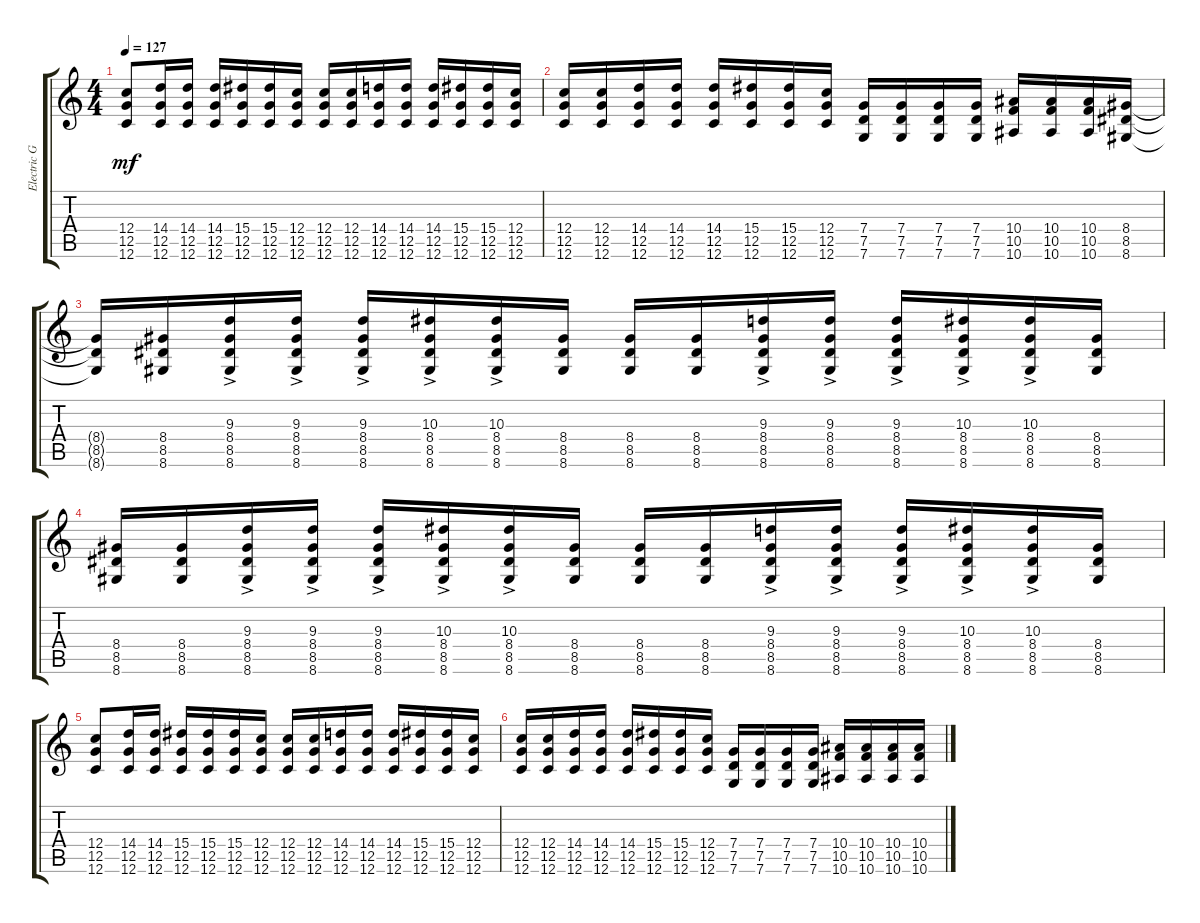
\track ("Electric Guitar" "Electric G") {instrument electricguitarclean}
\staff {score tabs}
\tuning (D4 A3 F3 C3 G2 C2) {hide}
\ts (4 4)
\tempo 127
\clef g2
\ks c
(12.4 12.5 12.6).8{dy mf} (14.4 12.5 12.6).16 (14.4 12.5 12.6).16 (14.4 12.5 12.6).16 (15.4 12.5 12.6).16 (15.4 12.5 12.6).16 (12.4 12.5 12.6).16 (12.4 12.5 12.6).16 (12.4 12.5 12.6).16 (14.4 12.5 12.6).16 (14.4 12.5 12.6).16 (14.4 12.5 12.6).16 (15.4 12.5 12.6).16 (15.4 12.5 12.6).16 (12.4 12.5 12.6).16 |
(12.4 12.5 12.6).16 (12.4 12.5 12.6).16 (14.4 12.5 12.6).16 (14.4 12.5 12.6).16 (14.4 12.5 12.6).16 (15.4 12.5 12.6).16 (15.4 12.5 12.6).16 (12.4 12.5 12.6).16 (7.4 7.5 7.6).16 (7.4 7.5 7.6).16 (7.4 7.5 7.6).16 (7.4 7.5 7.6).16 (10.4 10.5 10.6).16 (10.4 10.5 10.6).16 (10.4 10.5 10.6).16 (8.4 8.5 8.6).16 |
(8.4{t} 8.5{t} 8.6{t}).16 (8.4 8.5 8.6).16 (9.3{ac} 8.4 8.5 8.6).16 (9.3{ac} 8.4 8.5 8.6).16 (9.3{ac} 8.4 8.5 8.6).16 (10.3{ac} 8.4 8.5 8.6).16 (10.3{ac} 8.4 8.5 8.6).16 (8.4 8.5 8.6).16 (8.4 8.5 8.6).16 (8.4 8.5 8.6).16 (9.3{ac} 8.4 8.5 8.6).16 (9.3{ac} 8.4 8.5 8.6).16 (9.3{ac} 8.4 8.5 8.6).16 (10.3{ac} 8.4 8.5 8.6).16 (10.3{ac} 8.4 8.5 8.6).16 (8.4 8.5 8.6).16 |
(8.4 8.5 8.6).16 (8.4 8.5 8.6).16 (9.3{ac} 8.4 8.5 8.6).16 (9.3{ac} 8.4 8.5 8.6).16 (9.3{ac} 8.4 8.5 8.6).16 (10.3{ac} 8.4 8.5 8.6).16 (10.3{ac} 8.4 8.5 8.6).16 (8.4 8.5 8.6).16 (8.4 8.5 8.6).16 (8.4 8.5 8.6).16 (9.3{ac} 8.4 8.5 8.6).16 (9.3{ac} 8.4 8.5 8.6).16 (9.3{ac} 8.4 8.5 8.6).16 (10.3{ac} 8.4 8.5 8.6).16 (10.3{ac} 8.4 8.5 8.6).16 (8.4 8.5 8.6).16 |
(12.4 12.5 12.6).8 (14.4 12.5 12.6).16 (14.4 12.5 12.6).16 (15.4 12.5 12.6).16 (15.4 12.5 12.6).16 (15.4 12.5 12.6).16 (12.4 12.5 12.6).16 (12.4 12.5 12.6).16 (12.4 12.5 12.6).16 (14.4 12.5 12.6).16 (14.4 12.5 12.6).16 (14.4 12.5 12.6).16 (15.4 12.5 12.6).16 (15.4 12.5 12.6).16 (12.4 12.5 12.6).16 |
(12.4 12.5 12.6).16 (12.4 12.5 12.6).16 (14.4 12.5 12.6).16 (14.4 12.5 12.6).16 (14.4 12.5 12.6).16 (15.4 12.5 12.6).16 (15.4 12.5 12.6).16 (12.4 12.5 12.6).16 (7.4 7.5 7.6).16 (7.4 7.5 7.6).16 (7.4 7.5 7.6).16 (7.4 7.5 7.6).16 (10.4 10.5 10.6).16 (10.4 10.5 10.6).16 (10.4 10.5 10.6).16 (10.4 10.5 10.6).16
